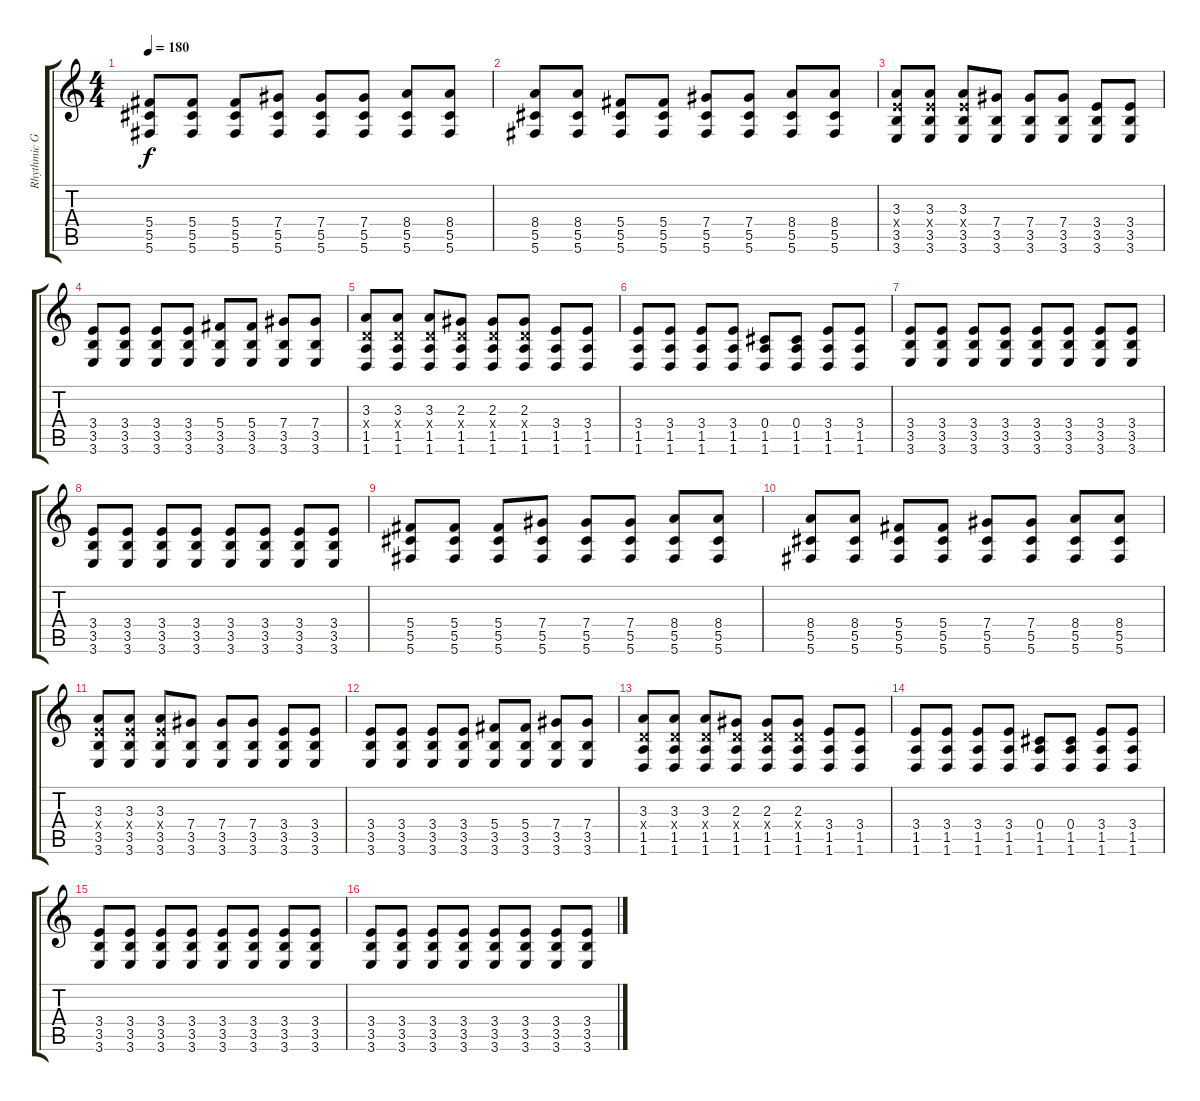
\track ("Rhythmic Guitar" "Rhythmic G") {instrument distortionguitar}
\staff {score tabs}
\tuning (Eb4 Bb3 Gb3 Db3 Ab2 Db2) {hide}
\ts (4 4)
\tempo 180
\clef g2
\ks c
(5.4 5.5 5.6).8{dy f} (5.4 5.5 5.6).8 (5.4 5.5 5.6).8 (7.4 5.5 5.6).8 (7.4 5.5 5.6).8 (7.4 5.5 5.6).8 (8.4 5.5 5.6).8 (8.4 5.5 5.6).8 |
(8.4 5.5 5.6).8 (8.4 5.5 5.6).8 (5.4 5.5 5.6).8 (5.4 5.5 5.6).8 (7.4 5.5 5.6).8 (7.4 5.5 5.6).8 (8.4 5.5 5.6).8 (8.4 5.5 5.6).8 |
(3.3 3.4{x} 3.5 3.6).8 (3.3 3.4{x} 3.5 3.6).8 (3.3 3.4{x} 3.5 3.6).8 (7.4 3.5 3.6).8 (7.4 3.5 3.6).8 (7.4 3.5 3.6).8 (3.4 3.5 3.6).8 (3.4 3.5 3.6).8 |
(3.4 3.5 3.6).8 (3.4 3.5 3.6).8 (3.4 3.5 3.6).8 (3.4 3.5 3.6).8 (5.4 3.5 3.6).8 (5.4 3.5 3.6).8 (7.4 3.5 3.6).8 (7.4 3.5 3.6).8 |
(3.3 1.4{x} 1.5 1.6).8 (3.3 1.4{x} 1.5 1.6).8 (3.3 1.4{x} 1.5 1.6).8 (2.3 1.4{x} 1.5 1.6).8 (2.3 1.4{x} 1.5 1.6).8 (2.3 1.4{x} 1.5 1.6).8 (3.4 1.5 1.6).8 (3.4 1.5 1.6).8 |
(3.4 1.5 1.6).8 (3.4 1.5 1.6).8 (3.4 1.5 1.6).8 (3.4 1.5 1.6).8 (0.4 1.5 1.6).8 (0.4 1.5 1.6).8 (3.4 1.5 1.6).8 (3.4 1.5 1.6).8 |
(3.4 3.5 3.6).8 (3.4 3.5 3.6).8 (3.4 3.5 3.6).8 (3.4 3.5 3.6).8 (3.4 3.5 3.6).8 (3.4 3.5 3.6).8 (3.4 3.5 3.6).8 (3.4 3.5 3.6).8 |
(3.4 3.5 3.6).8 (3.4 3.5 3.6).8 (3.4 3.5 3.6).8 (3.4 3.5 3.6).8 (3.4 3.5 3.6).8 (3.4 3.5 3.6).8 (3.4 3.5 3.6).8 (3.4 3.5 3.6).8 |
(5.4 5.5 5.6).8{volume 5} (5.4 5.5 5.6).8 (5.4 5.5 5.6).8 (7.4 5.5 5.6).8 (7.4 5.5 5.6).8 (7.4 5.5 5.6).8 (8.4 5.5 5.6).8 (8.4 5.5 5.6).8 |
(8.4 5.5 5.6).8 (8.4 5.5 5.6).8 (5.4 5.5 5.6).8 (5.4 5.5 5.6).8 (7.4 5.5 5.6).8 (7.4 5.5 5.6).8 (8.4 5.5 5.6).8 (8.4 5.5 5.6).8 |
(3.3 3.4{x} 3.5 3.6).8 (3.3 3.4{x} 3.5 3.6).8 (3.3 3.4{x} 3.5 3.6).8 (7.4 3.5 3.6).8 (7.4 3.5 3.6).8 (7.4 3.5 3.6).8 (3.4 3.5 3.6).8 (3.4 3.5 3.6).8 |
(3.4 3.5 3.6).8 (3.4 3.5 3.6).8 (3.4 3.5 3.6).8 (3.4 3.5 3.6).8 (5.4 3.5 3.6).8 (5.4 3.5 3.6).8 (7.4 3.5 3.6).8 (7.4 3.5 3.6).8 |
(3.3 1.4{x} 1.5 1.6).8{volume 3} (3.3 1.4{x} 1.5 1.6).8 (3.3 1.4{x} 1.5 1.6).8 (2.3 1.4{x} 1.5 1.6).8 (2.3 1.4{x} 1.5 1.6).8 (2.3 1.4{x} 1.5 1.6).8 (3.4 1.5 1.6).8 (3.4 1.5 1.6).8 |
(3.4 1.5 1.6).8 (3.4 1.5 1.6).8 (3.4 1.5 1.6).8 (3.4 1.5 1.6).8 (0.4 1.5 1.6).8 (0.4 1.5 1.6).8 (3.4 1.5 1.6).8 (3.4 1.5 1.6).8 |
(3.4 3.5 3.6).8 (3.4 3.5 3.6).8 (3.4 3.5 3.6).8 (3.4 3.5 3.6).8 (3.4 3.5 3.6).8 (3.4 3.5 3.6).8 (3.4 3.5 3.6).8 (3.4 3.5 3.6).8 |
(3.4 3.5 3.6).8 (3.4 3.5 3.6).8 (3.4 3.5 3.6).8 (3.4 3.5 3.6).8 (3.4 3.5 3.6).8 (3.4 3.5 3.6).8 (3.4 3.5 3.6).8 (3.4 3.5 3.6).8
